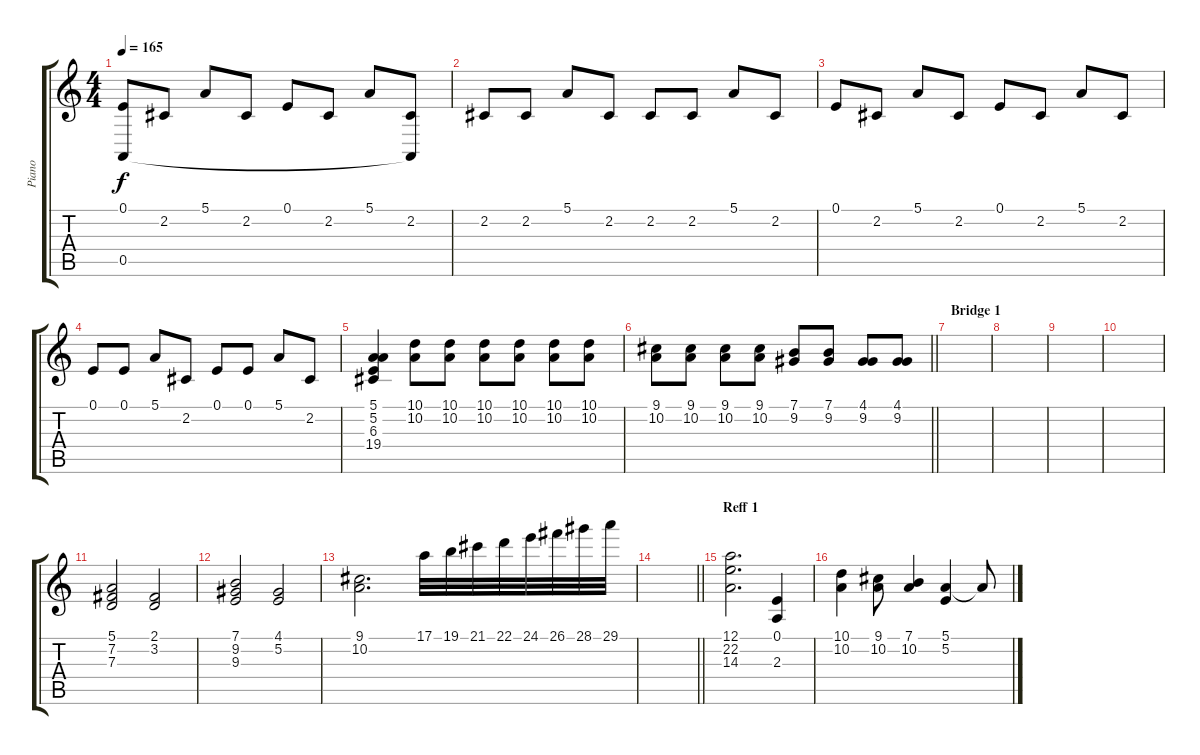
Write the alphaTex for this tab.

\track ("Piano" "Piano") {instrument acousticgrandpiano}
\staff {score tabs}
\tuning (E4 B3 G3 D3 A2 E2) {hide}
\ts (4 4)
\tempo 165
\clef g2
\ks c
(0.1 0.5).8{dy f} 2.2.8 5.1.8 2.2.8 0.1.8 2.2.8 5.1.8 (2.2 0.5{t}).8 |
2.2.8 2.2.8 5.1.8 2.2.8 2.2.8 2.2.8 5.1.8 2.2.8 |
0.1.8 2.2.8 5.1.8 2.2.8 0.1.8 2.2.8 5.1.8 2.2.8 |
0.1.8 0.1.8 5.1.8 2.2.8 0.1.8 0.1.8 5.1.8 2.2.8 |
(5.1 5.2 6.3 19.4).4 (10.1 10.2).8 (10.1 10.2).8 (10.1 10.2).8 (10.1 10.2).8 (10.1 10.2).8 (10.1 10.2).8 |
\barLineRight lightlight
(9.1 10.2).8 (9.1 10.2).8 (9.1 10.2).8 (9.1 10.2).8 (7.1 9.2).8 (7.1 9.2).8 (4.1 9.2).8 (4.1 9.2).8 |
\section ("" "Bridge 1")
|
|
|
|
(5.1 7.2 7.3).2 (2.1 3.2).2 |
(7.1 9.2 9.3).2 (4.1 5.2).2 |
(9.1 10.2).2{d} 17.1.32 19.1.32 21.1.32 22.1.32 24.1.32 26.1.32 28.1.32 29.1.32 |
\barLineRight lightlight
|
\section ("" "Reff 1")
(12.1 22.2 14.3).2{d} (0.1 2.3).4 |
(10.1 10.2).4 (9.1 10.2).8 (7.1 10.2).4 (5.1 5.2).4 5.1{t}.8
